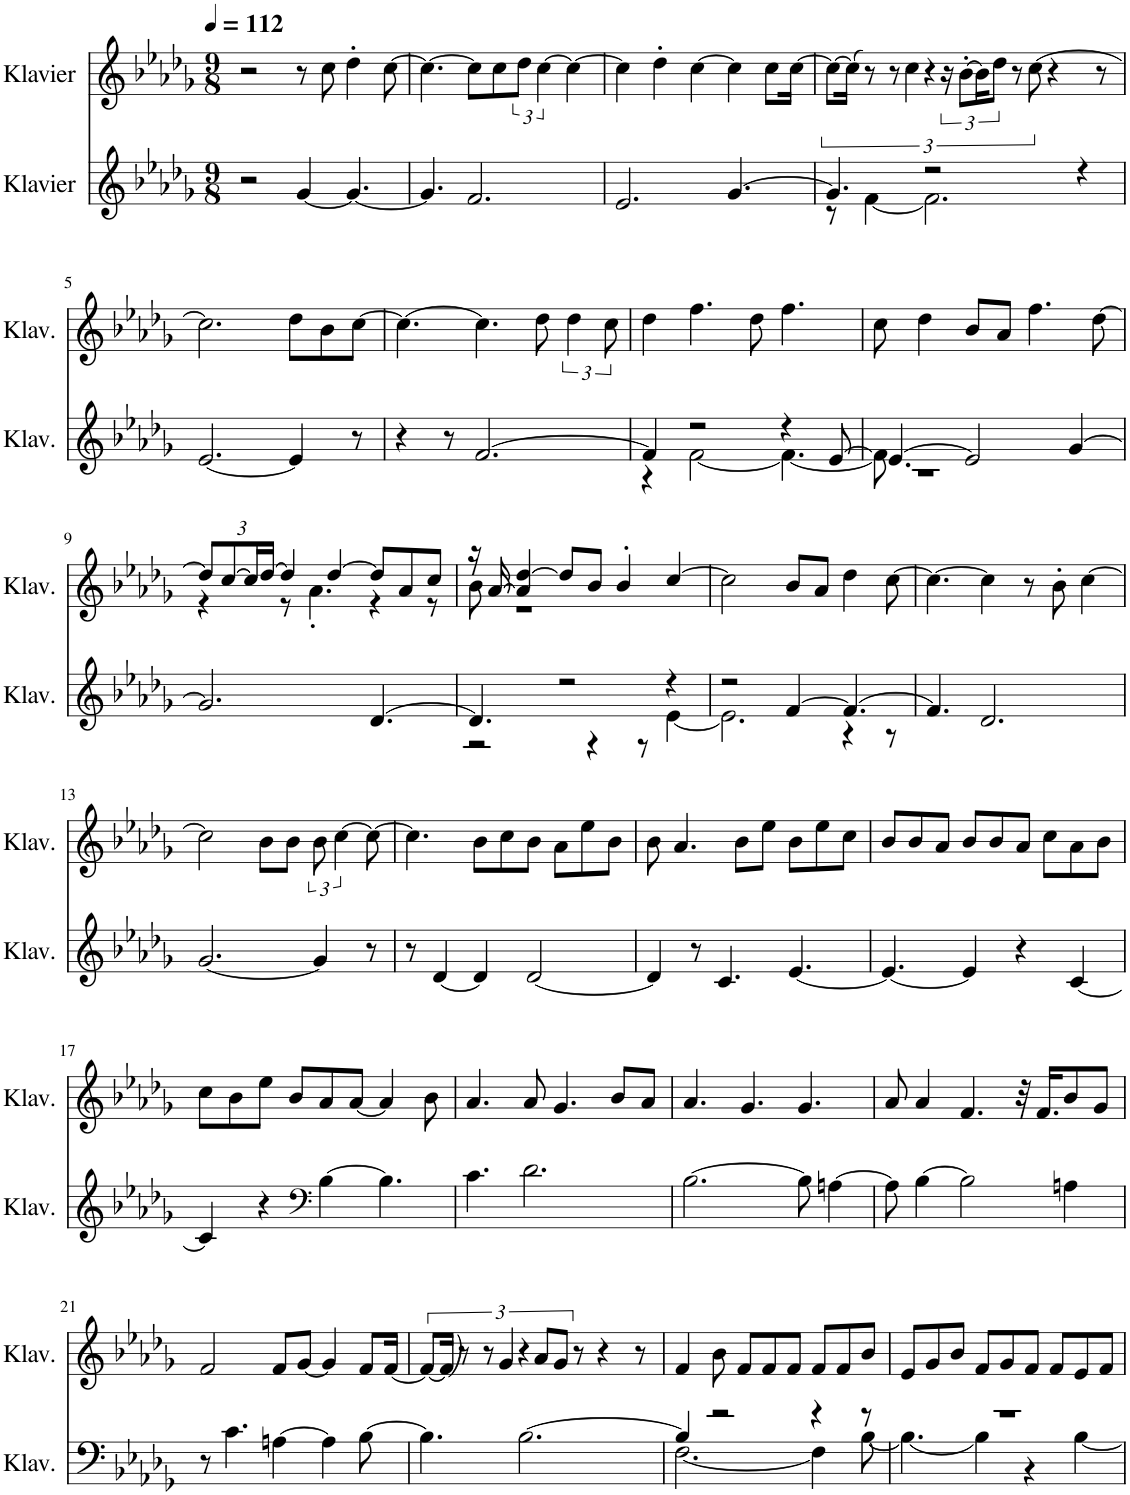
**kern	**kern
*part2	*part1
*staff2	*staff1
*I"Klavier	*I"Klavier
*I'Klav.	*I'Klav.
*clefG2	*clefG2
*k[b-e-a-d-g-]	*k[b-e-a-d-g-]
*M9/8	*M9/8
*MM112	*MM112
=1	=1
2r	2r
[4g-/	8r
.	8cc\
4.g-/_	4dd-'\
.	[8cc\
=2	=2
4.g-/]	4.cc\_
2.f/	8cc\L]
.	8cc\
.	12dd-\J
.	[6cc\
.	4cc\_
=3	=3
2.e-/	4cc\]
.	4dd-'\
.	[4cc\
[4.g-/	4cc\]
.	8cc\L
16ryy	[16cc\Jk
=4	=4
*^	*
4.g-/]	8r	8cc\L_
.	[4f\	8r
.	.	8r
2r	2.f\]	6cc\]
.	.	4r
.	.	36r
.	.	[18b-'\L
4r	.	36b-\K]
.	.	[72dd-\J
.	.	24dd-\J]
.	.	8r
.	.	[12cc\
12%5ryy	12%5ryy	.
.	.	4r
.	.	8r
*v	*v	*
!!LO:LB:g=z
=5	=5
[2.e-/	2.cc\]
4e-/]	8dd-\L
.	8b-\
8r	[8cc\J
=6	=6
4r	4.cc\_
8r	.
[2.f/	4.cc\]
.	8dd-\
.	6dd-\
.	12cc\
=7	=7
*^	*
4f/]	4r	4dd-\
2r	[2f\	4.ff\
.	.	8dd-\
4r	4.f\_	4.ff\
[8e-/	.	.
=8	=8	=8
4.e-/_	8f\]	8cc\
.	1r	4dd-\
2e-/]	.	8b-/L
.	.	8a-/J
.	.	4.ff\
[4g-/	.	.
.	.	[8dd-\
*v	*v	*
!!LO:LB:g=z
=9	=9
*	*Xbrackettup
*	*^
2.g-/]	12dd-/L]	4r
.	[12cc/	.
.	24cc/L]	.
.	[24dd-/JJ	.
.	4dd-/]	8r
.	.	4.a-'\
.	[4dd-/	.
[4.d-/	8dd-/L]	4r
.	8a-/	.
.	8cc/J	8r
=10	=10	=10
*^	*	*
4.d-/]	2r	16r	8b-\
.	.	[16a-/	.
.	.	4a-/] [4dd-/	1r
2r	.	8dd-/L]	.
.	4r	8b-/J	.
.	.	4b-'/	.
.	8r	.	.
4r	[4e-\	[4cc/	.
*	*	*v	*v
=11	=11	=11
2r	2.e-\]	2cc\]
[4f/	.	8b-/L
.	.	8a-/J
4.f/_	4r	4dd-\
.	8r	[8cc\
*v	*v	*
=12	=12
4.f/]	4.cc\_
2.d-/	4cc\]
.	8r
.	8b-'\
.	[4cc\
!!LO:LB:g=z
=13	=13
[2.g-/	2cc\]
.	8b-\L
.	8b-\J
*	*brackettup
4g-/]	12b-\
.	[6cc\
8r	8cc\_
=14	=14
8r	4.cc\]
[4d-/	.
4d-/]	8b-\L
.	8cc\
[2d-/	8b-\J
.	8a-\L
.	8ee-\
.	8b-\J
=15	=15
4d-/]	8b-\
.	4.a-/
8r	.
4.c/	.
.	8b-\L
.	8ee-\J
[4.e-/	8b-\L
.	8ee-\
.	8cc\J
=16	=16
4.e-/_	8b-/L
.	8b-/
.	8a-/J
4e-/]	8b-/L
.	8b-/
4r	8a-/J
.	8cc\L
[4c/	8a-\
.	8b-\J
!!LO:LB:g=z
=17	=17
4c/]	8cc\L
.	8b-\
4r	8ee-\J
.	8b-/L
*clefF4	*
[4B-\	8a-/
.	[8a-/J
4.B-\]	4a-/]
.	8b-\
=18	=18
4.c\	4.a-/
2.d-\	8a-/
.	4.g-/
.	8b-/L
.	8a-/J
=19	=19
[2.B-\	4.a-/
.	4.g-/
8B-\]	4.g-/
[4An\	.
=20	=20
8A\]	8a-/
[4B-\	4a-/
2B-\]	4.f/
.	32r
.	16.f/KL
4An\	8b-/
.	8g-/J
!!LO:LB:g=z
=21	=21
8r	2f/
4.c\	.
[4An\	8f/L
.	[8g-/J
4A\]	4g-/]
[8B-\	8f/L
16ryy	[16f/Jk
=22	=22
4.B-\]	8f/L_
.	8r
.	8r
[2.B-\	6g-/
.	4r
.	12a-/L
.	[24g-/J
.	24g-/J]
.	8r
.	4r
3ryy	.
.	8r
=23	=23
*^	*
4B-/]	[2.F\	4f/]
2r	.	8b-\
.	.	8f/L
.	.	8f/
.	.	8f/J
4r	4F\]	8f/L
.	.	8f/
8r	[8B-\	8b-/J
=24	=24	=24
8%9r	4.B-\_	8e-/L
.	.	8g-/
.	.	8b-/J
.	4B-\]	8f/L
.	.	8g-/
.	4r	8f/J
.	.	8f/L
.	[4B-\	8e-/
.	.	8f/J
*v	*v	*
=	=
*-	*-
